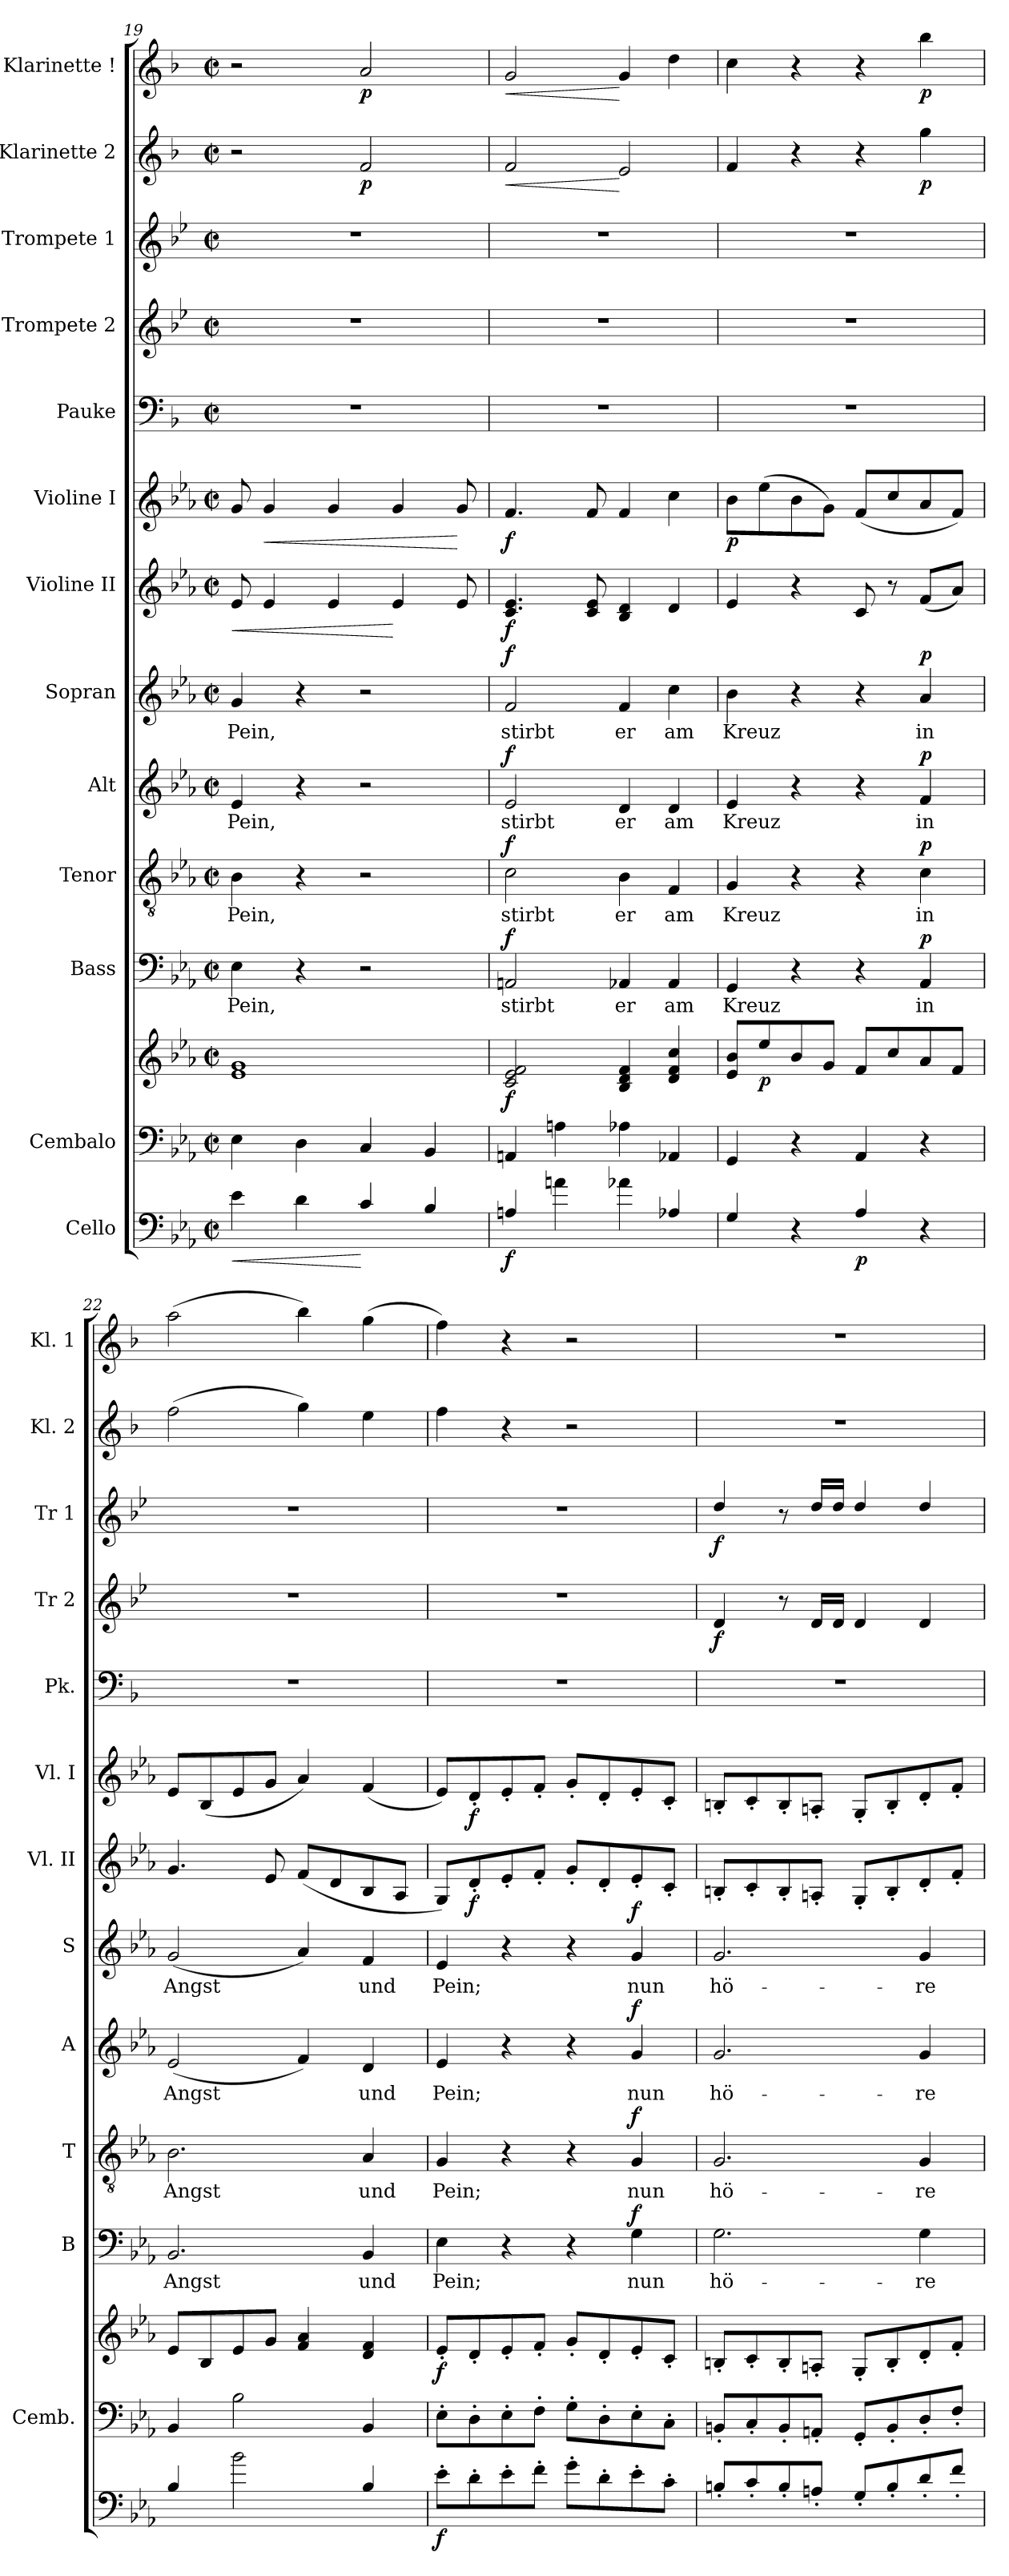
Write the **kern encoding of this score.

**kern	**dynam	**kern	**kern	**dynam	**kern	**text	**dynam	**kern	**text	**dynam	**kern	**text	**dynam	**kern	**text	**dynam	**kern	**dynam	**kern	**dynam	**kern	**kern	**dynam	**kern	**dynam	**kern	**dynam	**kern	**dynam
*part13	*part13	*part12	*part12	*part12	*part11	*part11	*part11	*part10	*part10	*part10	*part9	*part9	*part9	*part8	*part8	*part8	*part7	*part7	*part6	*part6	*part5	*part4	*part4	*part3	*part3	*part2	*part2	*part1	*part1
*staff14	*staff14	*staff13	*staff12	*staff12/13	*staff11	*staff11	*staff11	*staff10	*staff10	*staff10	*staff9	*staff9	*staff9	*staff8	*staff8	*staff8	*staff7	*staff7	*staff6	*staff6	*staff5	*staff4	*staff4	*staff3	*staff3	*staff2	*staff2	*staff1	*staff1
*I"Cello	*	*I"Cembalo	*	*	*I"Bass	*	*	*I"Tenor	*	*	*I"Alt	*	*	*I"Sopran	*	*	*I"Violine II	*	*I"Violine I	*	*I"Pauke	*I"Trompete 2	*	*I"Trompete 1	*	*I"Klarinette 2	*	*I"Klarinette !	*
*	*	*I'Cemb.	*	*	*I'B	*	*	*I'T	*	*	*I'A	*	*	*I'S	*	*	*I'Vl. II	*	*I'Vl. I	*	*I'Pk.	*I'Tr 2	*	*I'Tr 1	*	*I'Kl. 2	*	*I'Kl. 1	*
*clefF4	*	*clefF4	*clefG2	*	*clefF4	*	*	*clefGv2	*	*	*clefG2	*	*	*clefG2	*	*	*clefG2	*	*clefG2	*	*clefF4	*clefG2	*	*clefG2	*	*clefG2	*	*clefG2	*
*ITrd7c12	*	*	*	*	*	*	*	*	*	*	*	*	*	*	*	*	*	*	*	*	*ITrd1c2	*ITrd4c7	*	*ITrd4c7	*	*ITrd1c2	*	*ITrd1c2	*
*k[b-e-a-]	*	*k[b-e-a-]	*k[b-e-a-]	*	*k[b-e-a-]	*	*	*k[b-e-a-]	*	*	*k[b-e-a-]	*	*	*k[b-e-a-]	*	*	*k[b-e-a-]	*	*k[b-e-a-]	*	*k[b-e-a-]	*k[b-e-a-]	*	*k[b-e-a-]	*	*k[b-e-a-]	*	*k[b-e-a-]	*
*E-:	*	*E-:	*E-:	*	*E-:	*	*	*E-:	*	*	*E-:	*	*	*E-:	*	*	*E-:	*	*E-:	*	*E-:	*E-:	*	*E-:	*	*E-:	*	*E-:	*
*M2/2	*	*M2/2	*M2/2	*	*M2/2	*	*	*M2/2	*	*	*M2/2	*	*	*M2/2	*	*	*M2/2	*	*M2/2	*	*M2/2	*M2/2	*	*M2/2	*	*M2/2	*	*M2/2	*
*met(c|)	*	*met(c|)	*met(c|)	*	*met(c|)	*	*	*met(c|)	*	*	*met(c|)	*	*	*met(c|)	*	*	*met(c|)	*	*met(c|)	*	*met(c|)	*met(c|)	*	*met(c|)	*	*met(c|)	*	*met(c|)	*
=19	=19	=19	=19	=19	=19	=19	=19	=19	=19	=19	=19	=19	=19	=19	=19	=19	=19	=19	=19	=19	=19	=19	=19	=19	=19	=19	=19	=19	=19
!	!LO:HP:b	!	!	!	!	!LO:LY:b	!	!	!LO:LY:b	!	!	!LO:LY:b	!	!	!LO:LY:b	!	!	!LO:HP:b	!	!	!	!	!	!	!	!	!	!	!
4E-\	<	4E-\	1e- 1g	.	4E-\	Pein,	.	4B-\	Pein,	.	4e-/	Pein,	.	4g/	Pein,	.	8e-/	<	8g/	.	1r	1r	.	1r	.	2r	.	2r	.
!	!	!	!	!	!	!	!	!	!	!	!	!	!	!	!	!	!	!	!	!LO:HP:b	!	!	!	!	!	!	!	!	!
.	.	.	.	.	.	.	.	.	.	.	.	.	.	.	.	.	4e-/	.	4g/	<	.	.	.	.	.	.	.	.	.
4D\	.	4D\	.	.	4r	.	.	4r	.	.	4r	.	.	4r	.	.	.	.	.	.	.	.	.	.	.	.	.	.	.
.	.	.	.	.	.	.	.	.	.	.	.	.	.	.	.	.	4e-/	.	4g/	.	.	.	.	.	.	.	.	.	.
!	!	!	!	!	!	!	!	!	!	!	!	!	!	!	!	!	!	!	!	!	!	!	!	!	!	!	!LO:DY:b	!	!LO:DY:b
4C/	[	4C/	.	.	2r	.	.	2r	.	.	2r	.	.	2r	.	.	.	.	.	.	.	.	.	.	.	2e-/	p	2g/	p
.	.	.	.	.	.	.	.	.	.	.	.	.	.	.	.	.	4e-/	[	4g/	.	.	.	.	.	.	.	.	.	.
4BB-/	.	4BB-/	.	.	.	.	.	.	.	.	.	.	.	.	.	.	.	.	.	.	.	.	.	.	.	.	.	.	.
.	.	.	.	.	.	.	.	.	.	.	.	.	.	.	.	.	8e-/	.	8g/	[	.	.	.	.	.	.	.	.	.
=20	=20	=20	=20	=20	=20	=20	=20	=20	=20	=20	=20	=20	=20	=20	=20	=20	=20	=20	=20	=20	=20	=20	=20	=20	=20	=20	=20	=20	=20
!	!LO:DY:b	!	!	!LO:DY:b	!	!LO:LY:b	!LO:DY:a	!	!LO:LY:b	!LO:DY:a	!	!LO:LY:b	!LO:DY:a	!	!LO:LY:b	!LO:DY:a	!	!LO:DY:b	!	!LO:DY:b	!	!	!	!	!	!	!LO:HP:b	!	!LO:HP:b
4AAn/	f	4AAn/	2c/ 2e-/ 2f/	f	2AAn/	stirbt	f	2c\	stirbt	f	2e-/	stirbt	f	2f/	stirbt	f	4.c/ 4.e-/	f	4.f/	f	1r	1r	.	1r	.	2e-/	<	2f/	<
4An\	.	4An\	.	.	.	.	.	.	.	.	.	.	.	.	.	.	.	.	.	.	.	.	.	.	.	.	.	.	.
.	.	.	.	.	.	.	.	.	.	.	.	.	.	.	.	.	8c/ 8e-/	.	8f/	.	.	.	.	.	.	.	.	.	.
!	!	!	!	!	!	!LO:LY:b	!	!	!LO:LY:b	!	!	!LO:LY:b	!	!	!LO:LY:b	!	!	!	!	!	!	!	!	!	!	!	!	!	!
4A-X\	.	4A-X\	4B-/ 4d/ 4f/	.	4AA-X/	er	.	4B-\	er	.	4d/	er	.	4f/	er	.	4B-/ 4d/	.	4f/	.	.	.	.	.	.	2d/	[	4f/	[
!	!	!	!	!	!	!LO:LY:b	!	!	!LO:LY:b	!	!	!LO:LY:b	!	!	!LO:LY:b	!	!	!	!	!	!	!	!	!	!	!	!	!	!
4AA-X/	.	4AA-X/	4d/ 4f/ 4cc/	.	4AA-/	am	.	4F/	am	.	4d/	am	.	4cc\	am	.	4d/	.	4cc\	.	.	.	.	.	.	.	.	4cc\	.
=21	=21	=21	=21	=21	=21	=21	=21	=21	=21	=21	=21	=21	=21	=21	=21	=21	=21	=21	=21	=21	=21	=21	=21	=21	=21	=21	=21	=21	=21
!	!	!	!	!	!	!LO:LY:b	!	!	!LO:LY:b	!	!	!LO:LY:b	!	!	!LO:LY:b	!	!	!	!	!LO:DY:b	!	!	!	!	!	!	!	!	!
4GG/	.	4GG/	8e-/ 8b-/L	.	4GG/	Kreuz	.	4G/	Kreuz	.	4e-/	Kreuz	.	4b-\	Kreuz	.	4e-/	.	8b-\L	p	1r	1r	.	1r	.	4e-/	.	4b-\	.
!	!	!	!	!LO:DY:b	!	!	!	!	!	!	!	!	!	!	!	!	!	!	!	!	!	!	!	!	!	!	!	!	!
.	.	.	8ee-/	p	.	.	.	.	.	.	.	.	.	.	.	.	.	.	(>8ee-\	.	.	.	.	.	.	.	.	.	.
4r	.	4r	8b-/	.	4r	.	.	4r	.	.	4r	.	.	4r	.	.	4r	.	8b-\	.	.	.	.	.	.	4r	.	4r	.
.	.	.	8g/J	.	.	.	.	.	.	.	.	.	.	.	.	.	.	.	8g\J)	.	.	.	.	.	.	.	.	.	.
!	!LO:DY:b	!	!	!	!	!	!	!	!	!	!	!	!	!	!	!	!	!	!	!	!	!	!	!	!	!	!	!	!
4AA-/	p	4AA-/	8f/L	.	4r	.	.	4r	.	.	4r	.	.	4r	.	.	8c/	.	(<8f/L	.	.	.	.	.	.	4r	.	4r	.
.	.	.	8cc/	.	.	.	.	.	.	.	.	.	.	.	.	.	8r	.	8cc/	.	.	.	.	.	.	.	.	.	.
!	!	!	!	!	!	!LO:LY:b	!LO:DY:a	!	!LO:LY:b	!LO:DY:a	!	!LO:LY:b	!LO:DY:a	!	!LO:LY:b	!LO:DY:a	!	!	!	!	!	!	!	!	!	!	!LO:DY:b	!	!LO:DY:b
4r	.	4r	8a-/	.	4AA-/	in	p	4c\	in	p	4f/	in	p	4a-/	in	p	(<8f/L	.	8a-/	.	.	.	.	.	.	4ff\	p	4aa-\	p
.	.	.	8f/J	.	.	.	.	.	.	.	.	.	.	.	.	.	8a-/J)	.	8f/J)	.	.	.	.	.	.	.	.	.	.
!!LO:PB:g=z
=22	=22	=22	=22	=22	=22	=22	=22	=22	=22	=22	=22	=22	=22	=22	=22	=22	=22	=22	=22	=22	=22	=22	=22	=22	=22	=22	=22	=22	=22
!	!	!	!	!	!	!LO:LY:b	!	!	!LO:LY:b	!	!	!LO:LY:b	!	!	!LO:LY:b	!	!	!	!	!	!	!	!	!	!	!	!	!	!
4BB-/	.	4BB-/	8e-/L	.	2.BB-/	Angst	.	2.B-\	Angst	.	(<2e-/	Angst	.	(<2g/	Angst	.	4.g/	.	8e-/L	.	1r	1r	.	1r	.	(>2ee-\	.	(>2gg\	.
.	.	.	8B-/	.	.	.	.	.	.	.	.	.	.	.	.	.	.	.	(<8B-/	.	.	.	.	.	.	.	.	.	.
2B-\	.	2B-\	8e-/	.	.	.	.	.	.	.	.	.	.	.	.	.	.	.	8e-/	.	.	.	.	.	.	.	.	.	.
.	.	.	8g/J	.	.	.	.	.	.	.	.	.	.	.	.	.	8e-/	.	8g/J	.	.	.	.	.	.	.	.	.	.
.	.	.	4f/ 4a-/	.	.	.	.	.	.	.	4f/)	.	.	4a-/)	.	.	(<8f/L	.	4a-/)	.	.	.	.	.	.	4ff\)	.	4aa-\)	.
.	.	.	.	.	.	.	.	.	.	.	.	.	.	.	.	.	8d/	.	.	.	.	.	.	.	.	.	.	.	.
!	!	!	!	!	!	!LO:LY:b	!	!	!LO:LY:b	!	!	!LO:LY:b	!	!	!LO:LY:b	!	!	!	!	!	!	!	!	!	!	!	!	!	!
4BB-/	.	4BB-/	4d/ 4f/	.	4BB-/	und	.	4A-/	und	.	4d/	und	.	4f/	und	.	8B-/	.	(<4f/	.	.	.	.	.	.	4dd\	.	(>4ff\	.
.	.	.	.	.	.	.	.	.	.	.	.	.	.	.	.	.	8A-/J	.	.	.	.	.	.	.	.	.	.	.	.
=23	=23	=23	=23	=23	=23	=23	=23	=23	=23	=23	=23	=23	=23	=23	=23	=23	=23	=23	=23	=23	=23	=23	=23	=23	=23	=23	=23	=23	=23
!	!LO:DY:b	!	!	!LO:DY:b	!	!LO:LY:b	!	!	!LO:LY:b	!	!	!LO:LY:b	!	!	!LO:LY:b	!	!	!	!	!	!	!	!	!	!	!	!	!	!
8E-'>\L	f	8E-'>\L	8e-'</L	f	4E-\	Pein;	.	4G/	Pein;	.	4e-/	Pein;	.	4e-/	Pein;	.	8G/L)	.	8e-/L)	.	1r	1r	.	1r	.	4ee-\	.	4ee-\)	.
!	!	!	!	!	!	!	!	!	!	!	!	!	!	!	!	!	!	!LO:DY:b	!	!LO:DY:b	!	!	!	!	!	!	!	!	!
8D'>\	.	8D'>\	8d'</	.	.	.	.	.	.	.	.	.	.	.	.	.	8d'</	f	8d'</	f	.	.	.	.	.	.	.	.	.
8E-'>\	.	8E-'>\	8e-'</	.	4r	.	.	4r	.	.	4r	.	.	4r	.	.	8e-'</	.	8e-'</	.	.	.	.	.	.	4r	.	4r	.
8F'>\J	.	8F'>\J	8f'</J	.	.	.	.	.	.	.	.	.	.	.	.	.	8f'</J	.	8f'</J	.	.	.	.	.	.	.	.	.	.
8G'>\L	.	8G'>\L	8g'</L	.	4r	.	.	4r	.	.	4r	.	.	4r	.	.	8g'</L	.	8g'</L	.	.	.	.	.	.	2r	.	2r	.
8D'>\	.	8D'>\	8d'</	.	.	.	.	.	.	.	.	.	.	.	.	.	8d'</	.	8d'</	.	.	.	.	.	.	.	.	.	.
!	!	!	!	!	!	!LO:LY:b	!LO:DY:a	!	!LO:LY:b	!LO:DY:a	!	!LO:LY:b	!LO:DY:a	!	!LO:LY:b	!LO:DY:a	!	!	!	!	!	!	!	!	!	!	!	!	!
8E-'>\	.	8E-'>\	8e-'</	.	4G\	nun	f	4G/	nun	f	4g/	nun	f	4g/	nun	f	8e-'</	.	8e-'</	.	.	.	.	.	.	.	.	.	.
8C'>\J	.	8C'>\J	8c'</J	.	.	.	.	.	.	.	.	.	.	.	.	.	8c'</J	.	8c'</J	.	.	.	.	.	.	.	.	.	.
=24	=24	=24	=24	=24	=24	=24	=24	=24	=24	=24	=24	=24	=24	=24	=24	=24	=24	=24	=24	=24	=24	=24	=24	=24	=24	=24	=24	=24	=24
!	!	!	!	!	!	!LO:LY:b	!	!	!LO:LY:b	!	!	!LO:LY:b	!	!	!LO:LY:b	!	!	!	!	!	!	!	!LO:DY:b	!	!LO:DY:b	!	!	!	!
8BBn'</L	.	8BBn'</L	8Bn'</L	.	2.G\	hö-	.	2.G/	hö-	.	2.g/	hö-	.	2.g/	hö-	.	8Bn'</L	.	8Bn'</L	.	1r	4G/	f	4g/	f	1r	.	1r	.
8C'</	.	8C'</	8c'</	.	.	.	.	.	.	.	.	.	.	.	.	.	8c'</	.	8c'</	.	.	.	.	.	.	.	.	.	.
8BB'</	.	8BB'</	8B'</	.	.	.	.	.	.	.	.	.	.	.	.	.	8B'</	.	8B'</	.	.	8r	.	8r	.	.	.	.	.
8AAn'</J	.	8AAn'</J	8An'</J	.	.	.	.	.	.	.	.	.	.	.	.	.	8An'</J	.	8An'</J	.	.	16G/LL	.	16g/LL	.	.	.	.	.
.	.	.	.	.	.	.	.	.	.	.	.	.	.	.	.	.	.	.	.	.	.	16G/JJ	.	16g/JJ	.	.	.	.	.
8GG'</L	.	8GG'</L	8G'</L	.	.	.	.	.	.	.	.	.	.	.	.	.	8G'</L	.	8G'</L	.	.	4G/	.	4g/	.	.	.	.	.
8BB'</	.	8BB'</	8B'</	.	.	.	.	.	.	.	.	.	.	.	.	.	8B'</	.	8B'</	.	.	.	.	.	.	.	.	.	.
!	!	!	!	!	!	!LO:LY:b	!	!	!LO:LY:b	!	!	!LO:LY:b	!	!	!LO:LY:b	!	!	!	!	!	!	!	!	!	!	!	!	!	!
8D'</	.	8D'</	8d'</	.	4G\	-re	.	4G/	-re	.	4g/	-re	.	4g/	-re	.	8d'</	.	8d'</	.	.	4G/	.	4g/	.	.	.	.	.
8F'</J	.	8F'</J	8f'</J	.	.	.	.	.	.	.	.	.	.	.	.	.	8f'</J	.	8f'</J	.	.	.	.	.	.	.	.	.	.
=	=	=	=	=	=	=	=	=	=	=	=	=	=	=	=	=	=	=	=	=	=	=	=	=	=	=	=	=	=
*-	*-	*-	*-	*-	*-	*-	*-	*-	*-	*-	*-	*-	*-	*-	*-	*-	*-	*-	*-	*-	*-	*-	*-	*-	*-	*-	*-	*-	*-
